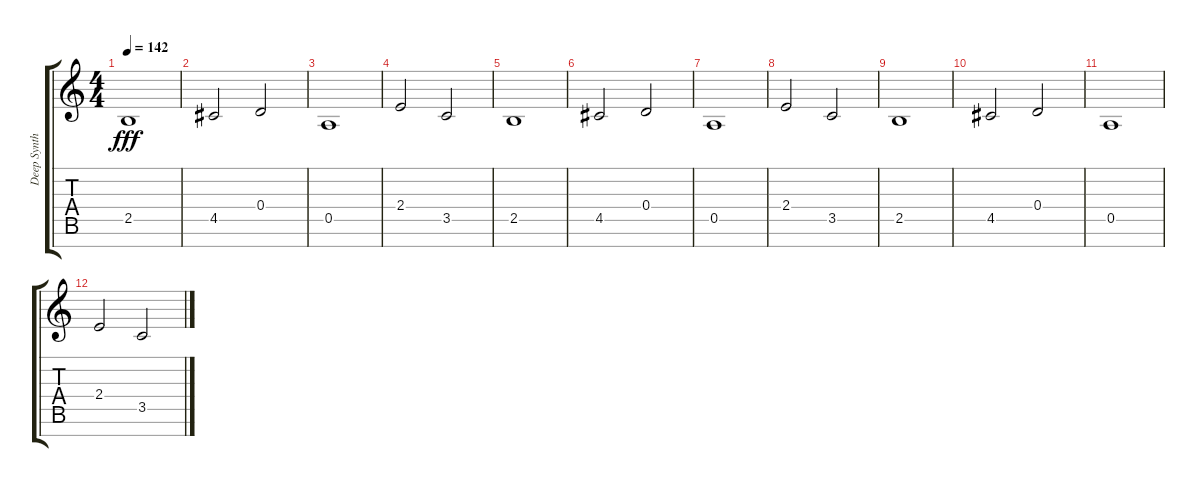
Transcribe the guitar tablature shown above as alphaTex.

\track ("Deep Synth Bass" "Deep Synth") {instrument fretlessbass}
\staff {score tabs}
\tuning (E4 B3 G3 D3 A2 E2 B1) {hide}
\ts (4 4)
\tempo 142
\clef g2
\ks c
2.5.1{dy fff} |
4.5.2 0.4.2 |
0.5.1 |
2.4.2 3.5.2 |
2.5.1 |
4.5.2 0.4.2 |
0.5.1 |
2.4.2 3.5.2 |
2.5.1 |
4.5.2 0.4.2 |
0.5.1 |
2.4.2 3.5.2
